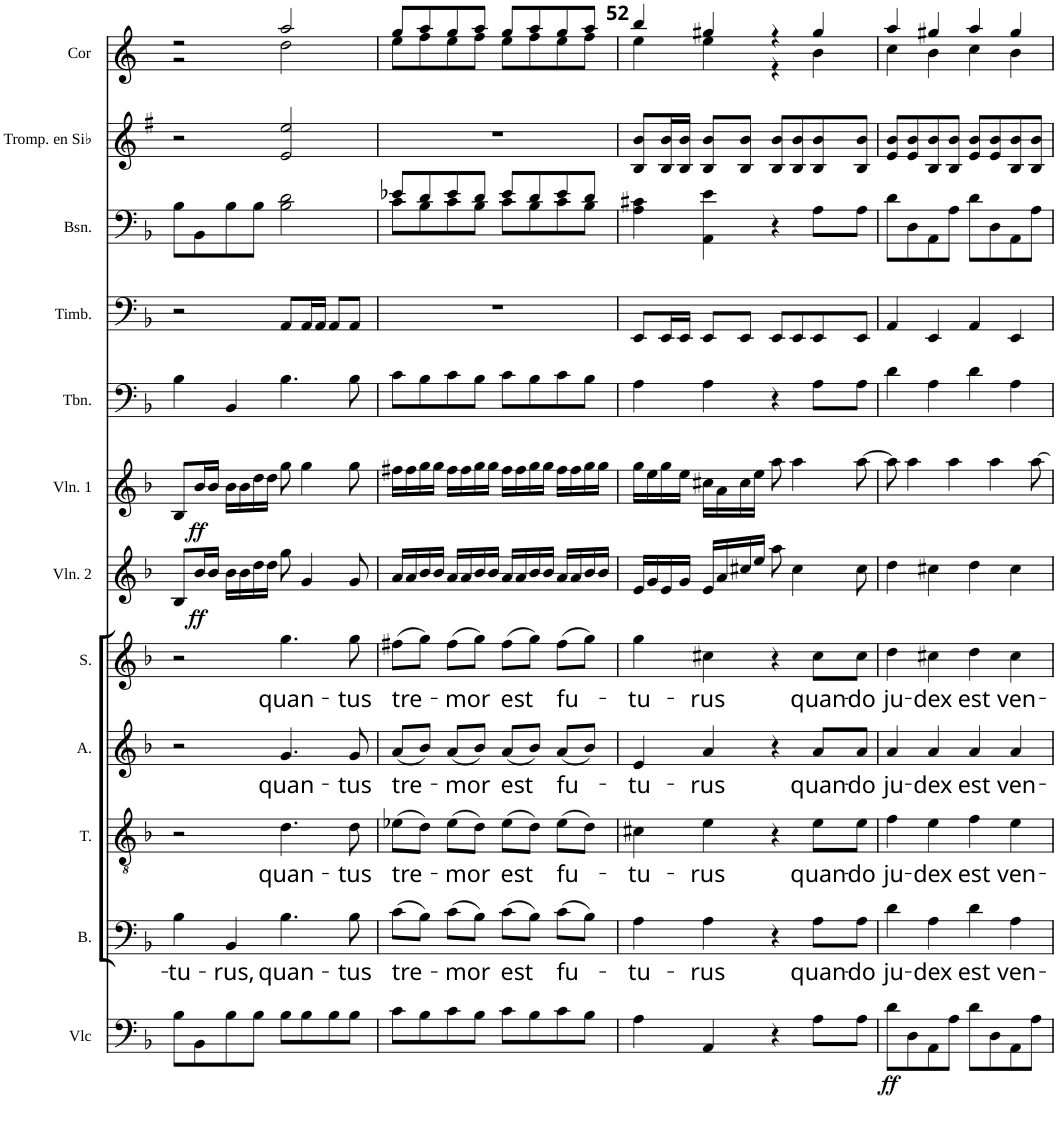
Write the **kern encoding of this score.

**kern	**dynam	**kern	**text	**kern	**text	**kern	**text	**kern	**text	**kern	**dynam	**kern	**dynam	**kern	**kern	**kern	**kern	**kern
*part12	*part12	*part11	*part11	*part10	*part10	*part9	*part9	*part8	*part8	*part7	*part7	*part6	*part6	*part5	*part4	*part3	*part2	*part1
*staff12	*staff12	*staff11	*staff11	*staff10	*staff10	*staff9	*staff9	*staff8	*staff8	*staff7	*staff7	*staff6	*staff6	*staff5	*staff4	*staff3	*staff2	*staff1
*I"Violoncelle	*	*I"Bass	*	*I"Tenor	*	*I"Alto	*	*I"Soprano	*	*I"Violon 2	*	*I"Violon 1	*	*I"Trombone	*I"Timbales	*I"Basson	*I"Trompette en Sib	*I"Cor en Fa
*I'Vlc	*	*I'B.	*	*I'T.	*	*I'A.	*	*I'S.	*	*I'Vln. 2	*	*I'Vln. 1	*	*I'Tbn.	*I'Timb.	*I'Bsn.	*I'Tromp. en Sib	*I'Cor
!!LO:PB:g=z
*clefF4	*	*clefF4	*	*clefGv2	*	*clefG2	*	*clefG2	*	*clefG2	*	*clefG2	*	*clefF4	*clefF4	*clefF4	*clefG2	*clefG2
*	*	*	*	*	*	*	*	*	*	*	*	*	*	*	*	*	*Trd1c2	*Trd4c7
*k[b-]	*	*k[b-]	*	*k[b-]	*	*k[b-]	*	*k[b-]	*	*k[b-]	*	*k[b-]	*	*k[b-]	*k[b-]	*k[b-]	*k[f#]	*k[]
*F:	*	*F:	*	*F:	*	*F:	*	*F:	*	*F:	*	*F:	*	*F:	*F:	*F:	*G:	*C:
*M4/4	*	*M4/4	*	*M4/4	*	*M4/4	*	*M4/4	*	*M4/4	*	*M4/4	*	*M4/4	*M4/4	*M4/4	*M4/4	*M4/4
*met(c)	*	*met(c)	*	*met(c)	*	*met(c)	*	*met(c)	*	*met(c)	*	*met(c)	*	*met(c)	*met(c)	*met(c)	*met(c)	*met(c)
=50	=50	=50	=50	=50	=50	=50	=50	=50	=50	=50	=50	=50	=50	=50	=50	=50	=50	=50
!	!	!	!LO:LY:b	!	!	!	!	!	!	!	!	!	!	!	!	!	!	!
*	*	*	*	*	*	*	*	*	*	*	*	*	*	*	*	*	*	*^
8B-\L	.	4B-\	-tu-	2r	.	2r	.	2r	.	8B-/L	.	8B-/L	.	4B-\	2r	8B-\L	2r	2r	2r
!	!	!	!	!	!	!	!	!	!	!	!LO:DY:b	!	!LO:DY:b	!	!	!	!	!	!
8BB-\	.	.	.	.	.	.	.	.	.	16b-/L	ff	16b-/L	ff	.	.	8BB-\	.	.	.
.	.	.	.	.	.	.	.	.	.	16b-/JJ	.	16b-/JJ	.	.	.	.	.	.	.
!	!	!	!LO:LY:b	!	!	!	!	!	!	!	!	!	!	!	!	!	!	!	!
8B-\	.	4BB-/	-rus,	.	.	.	.	.	.	16b-\LL	.	16b-\LL	.	4BB-/	.	8B-\	.	.	.
.	.	.	.	.	.	.	.	.	.	16b-\	.	16b-\	.	.	.	.	.	.	.
8B-\J	.	.	.	.	.	.	.	.	.	16dd\	.	16dd\	.	.	.	8B-\J	.	.	.
.	.	.	.	.	.	.	.	.	.	16dd\JJ	.	16dd\JJ	.	.	.	.	.	.	.
!	!	!	!LO:LY:b	!	!LO:LY:b	!	!LO:LY:b	!	!LO:LY:b	!	!	!	!	!	!	!	!	!	!
8B-\L	.	4.B-\	quan-	4.d\	quan-	4.g/	quan-	4.gg\	quan-	8gg\	.	8gg\	.	4.B-\	8AA/L	2B-\ 2d\	2e/ 2ee/	2aa/	2dd\
8B-\	.	.	.	.	.	.	.	.	.	4g/	.	4gg\	.	.	16AA/L	.	.	.	.
.	.	.	.	.	.	.	.	.	.	.	.	.	.	.	16AA/JJ	.	.	.	.
8B-\	.	.	.	.	.	.	.	.	.	.	.	.	.	.	8AA/L	.	.	.	.
!	!	!	!LO:LY:b	!	!LO:LY:b	!	!LO:LY:b	!	!LO:LY:b	!	!	!	!	!	!	!	!	!	!
8B-\J	.	8B-\	-tus	8d\	-tus	8g/	-tus	8gg\	-tus	8g/	.	8gg\	.	8B-\	8AA/J	.	.	.	.
=51	=51	=51	=51	=51	=51	=51	=51	=51	=51	=51	=51	=51	=51	=51	=51	=51	=51	=51	=51
!	!	!	!LO:LY:b	!	!LO:LY:b	!	!LO:LY:b	!	!LO:LY:b	!	!	!	!	!	!	!	!	!	!
*	*	*	*	*	*	*	*	*	*	*	*	*	*	*	*	*^	*	*	*
8c\L	.	(>8c\L	tre-	(>8e-X\L	tre-	(<8a/L	tre-	(>8ff#X\L	tre-	16a/LL	.	16ff#X\LL	.	8c\L	1r	8e-X/L	8c\L	1r	8gg/L	8ee\L
.	.	.	.	.	.	.	.	.	.	16a/	.	16ff#\	.	.	.	.	.	.	.	.
8B-\	.	8B-\J)	.	8d\J)	.	8b-/J)	.	8gg\J)	.	16b-/	.	16gg\	.	8B-\	.	8d/	8B-\	.	8aa/	8ff\
.	.	.	.	.	.	.	.	.	.	16b-/JJ	.	16gg\JJ	.	.	.	.	.	.	.	.
!	!	!	!LO:LY:b	!	!LO:LY:b	!	!LO:LY:b	!	!LO:LY:b	!	!	!	!	!	!	!	!	!	!	!
8c\	.	(>8c\L	-mor	(>8e-\L	-mor	(<8a/L	-mor	(>8ff#\L	-mor	16a/LL	.	16ff#\LL	.	8c\	.	8e-/	8c\	.	8gg/	8ee\
.	.	.	.	.	.	.	.	.	.	16a/	.	16ff#\	.	.	.	.	.	.	.	.
8B-\J	.	8B-\J)	.	8d\J)	.	8b-/J)	.	8gg\J)	.	16b-/	.	16gg\	.	8B-\J	.	8d/J	8B-\J	.	8aa/J	8ff\J
.	.	.	.	.	.	.	.	.	.	16b-/JJ	.	16gg\JJ	.	.	.	.	.	.	.	.
!	!	!	!LO:LY:b	!	!LO:LY:b	!	!LO:LY:b	!	!LO:LY:b	!	!	!	!	!	!	!	!	!	!	!
8c\L	.	(>8c\L	est	(>8e-\L	est	(<8a/L	est	(>8ff#\L	est	16a/LL	.	16ff#\LL	.	8c\L	.	8e-/L	8c\L	.	8gg/L	8ee\L
.	.	.	.	.	.	.	.	.	.	16a/	.	16ff#\	.	.	.	.	.	.	.	.
8B-\	.	8B-\J)	.	8d\J)	.	8b-/J)	.	8gg\J)	.	16b-/	.	16gg\	.	8B-\	.	8d/	8B-\	.	8aa/	8ff\
.	.	.	.	.	.	.	.	.	.	16b-/JJ	.	16gg\JJ	.	.	.	.	.	.	.	.
!	!	!	!LO:LY:b	!	!LO:LY:b	!	!LO:LY:b	!	!LO:LY:b	!	!	!	!	!	!	!	!	!	!	!
8c\	.	(>8c\L	fu-	(>8e-\L	fu-	(<8a/L	fu-	(>8ff#\L	fu-	16a/LL	.	16ff#\LL	.	8c\	.	8e-/	8c\	.	8gg/	8ee\
.	.	.	.	.	.	.	.	.	.	16a/	.	16ff#\	.	.	.	.	.	.	.	.
8B-\J	.	8B-\J)	.	8d\J)	.	8b-/J)	.	8gg\J)	.	16b-/	.	16gg\	.	8B-\J	.	8d/J	8B-\J	.	8aa/J	8ff\J
.	.	.	.	.	.	.	.	.	.	16b-/JJ	.	16gg\JJ	.	.	.	.	.	.	.	.
*	*	*	*	*	*	*	*	*	*	*	*	*	*	*	*	*v	*v	*	*	*
=52	=52	=52	=52	=52	=52	=52	=52	=52	=52	=52	=52	=52	=52	=52	=52	=52	=52	=52	=52
!	!	!	!LO:LY:b	!	!LO:LY:b	!	!LO:LY:b	!	!LO:LY:b	!	!	!	!	!	!	!	!	!	!
4A\	.	4A\	-tu-	4c#X\	-tu-	4e/	-tu-	4gg\	-tu-	16e/LL	.	16gg\LL	.	4A\	8EE/L	4A\ 4c#X\	8B/ 8b/L	4bb/	4ee\
.	.	.	.	.	.	.	.	.	.	16g/	.	16ee\	.	.	.	.	.	.	.
.	.	.	.	.	.	.	.	.	.	16e/	.	16gg\	.	.	16EE/L	.	16B/ 16b/L	.	.
.	.	.	.	.	.	.	.	.	.	16g/JJ	.	16ee\JJ	.	.	16EE/JJ	.	16B/ 16b/JJ	.	.
!	!	!	!LO:LY:b	!	!LO:LY:b	!	!LO:LY:b	!	!LO:LY:b	!	!	!	!	!	!	!	!	!	!
4AA/	.	4A\	-rus	4e\	-rus	4a/	-rus	4cc#X\	-rus	16e/LL	.	16cc#X\LL	.	4A\	8EE/L	4AA\ 4e\	8B/ 8b/L	4gg#X/	4ee\
.	.	.	.	.	.	.	.	.	.	16a/	.	16a\	.	.	.	.	.	.	.
.	.	.	.	.	.	.	.	.	.	16cc#X/	.	16cc#\	.	.	8EE/J	.	8B/ 8b/J	.	.
.	.	.	.	.	.	.	.	.	.	16ee/JJ	.	16ee\JJ	.	.	.	.	.	.	.
4r	.	4r	.	4r	.	4r	.	4r	.	8aa\	.	8aa\	.	4r	8EE/L	4r	8B/ 8b/L	4r	4r
.	.	.	.	.	.	.	.	.	.	4cc#\	.	4aa\	.	.	8EE/	.	8B/ 8b/	.	.
!	!	!	!LO:LY:b	!	!LO:LY:b	!	!LO:LY:b	!	!LO:LY:b	!	!	!	!	!	!	!	!	!	!
8A\L	.	8A\L	quan-	8e\L	quan-	8a/L	quan-	8cc#\L	quan-	.	.	.	.	8A\L	8EE/	8A\L	8B/ 8b/	4gg#/	4b\
!	!	!	!LO:LY:b	!	!LO:LY:b	!	!LO:LY:b	!	!LO:LY:b	!	!	!	!	!	!	!	!	!	!
8A\J	.	8A\J	-do	8e\J	-do	8a/J	-do	8cc#\J	-do	8cc#\	.	[8aa\	.	8A\J	8EE/J	8A\J	8B/ 8b/J	.	.
=53	=53	=53	=53	=53	=53	=53	=53	=53	=53	=53	=53	=53	=53	=53	=53	=53	=53	=53	=53
!	!LO:DY:b	!	!LO:LY:b	!	!LO:LY:b	!	!LO:LY:b	!	!LO:LY:b	!	!	!	!	!	!	!	!	!	!
8d\L	ff	4d\	ju-	4f\	ju-	4a/	ju-	4dd\	ju-	4dd\	.	8aa\]	.	4d\	4AA/	8d\L	8e/ 8b/L	4aa/	4cc\
8D\	.	.	.	.	.	.	.	.	.	.	.	4aa\	.	.	.	8D\	8e/ 8b/	.	.
!	!	!	!LO:LY:b	!	!LO:LY:b	!	!LO:LY:b	!	!LO:LY:b	!	!	!	!	!	!	!	!	!	!
8AA\	.	4A\	-dex	4e\	-dex	4a/	-dex	4cc#X\	-dex	4cc#X\	.	.	.	4A\	4EE/	8AA\	8B/ 8b/	4gg#X/	4b\
8A\J	.	.	.	.	.	.	.	.	.	.	.	4aa\	.	.	.	8A\J	8B/ 8b/J	.	.
!	!	!	!LO:LY:b	!	!LO:LY:b	!	!LO:LY:b	!	!LO:LY:b	!	!	!	!	!	!	!	!	!	!
8d\L	.	4d\	est	4f\	est	4a/	est	4dd\	est	4dd\	.	.	.	4d\	4AA/	8d\L	8e/ 8b/L	4aa/	4cc\
8D\	.	.	.	.	.	.	.	.	.	.	.	4aa\	.	.	.	8D\	8e/ 8b/	.	.
!	!	!	!LO:LY:b	!	!LO:LY:b	!	!LO:LY:b	!	!LO:LY:b	!	!	!	!	!	!	!	!	!	!
8AA\	.	4A\	ven-	4e\	ven-	4a/	ven-	4cc#\	ven-	4cc#\	.	.	.	4A\	4EE/	8AA\	8B/ 8b/	4gg#/	4b\
8A\J	.	.	.	.	.	.	.	.	.	.	.	[8aa\	.	.	.	8A\J	8B/ 8b/J	.	.
*	*	*	*	*	*	*	*	*	*	*	*	*	*	*	*	*	*	*v	*v
=	=	=	=	=	=	=	=	=	=	=	=	=	=	=	=	=	=	=
*-	*-	*-	*-	*-	*-	*-	*-	*-	*-	*-	*-	*-	*-	*-	*-	*-	*-	*-
